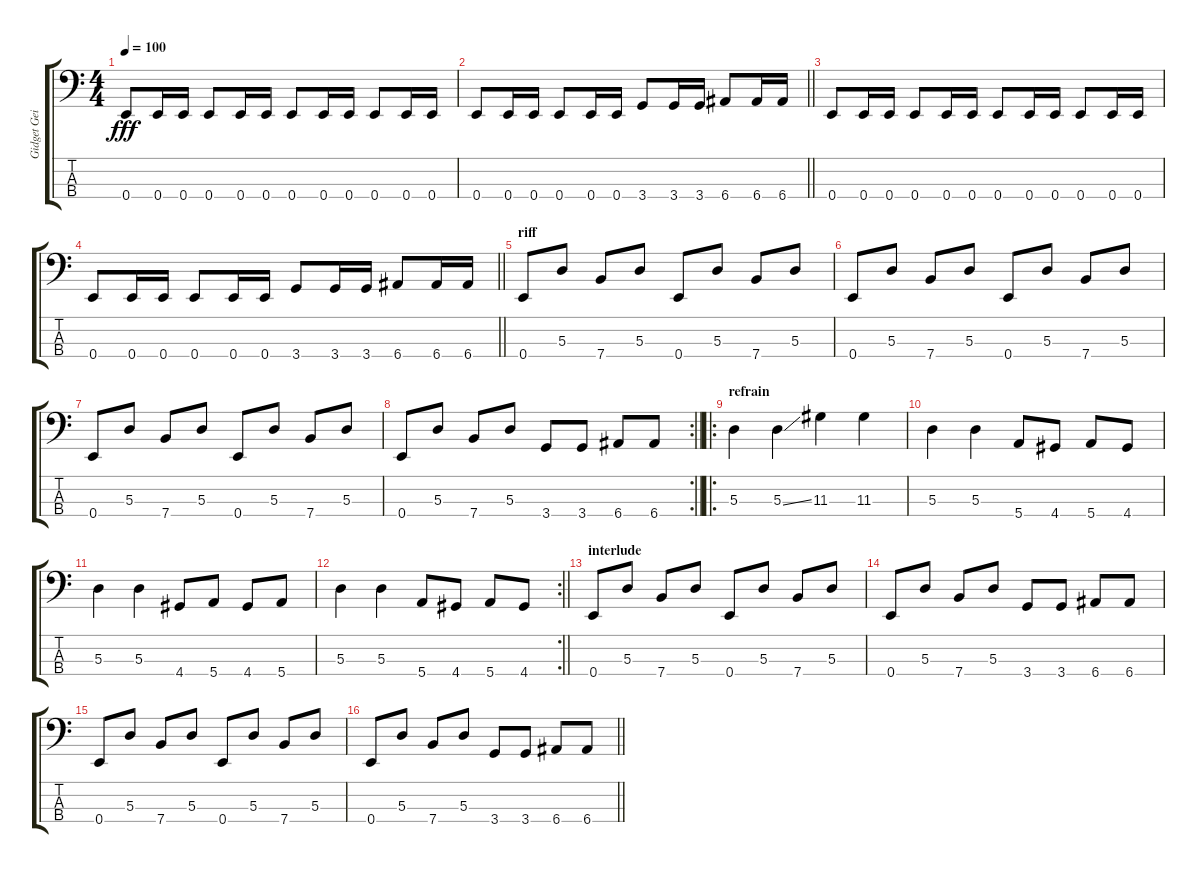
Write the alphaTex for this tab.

\track ("Gidget Gein (basse)" "Gidget Gei") {instrument electricbasspick}
\staff {score tabs}
\tuning (G2 D2 A1 E1) {hide}
\ts (4 4)
\tempo 100
\clef f4
\ks c
0.4.8{dy fff} 0.4.16 0.4.16 0.4.8 0.4.16 0.4.16 0.4.8 0.4.16 0.4.16 0.4.8 0.4.16 0.4.16 |
\barLineRight lightlight
0.4.8 0.4.16 0.4.16 0.4.8 0.4.16 0.4.16 3.4.8 3.4.16 3.4.16 6.4.8 6.4.16 6.4.16 |
0.4.8 0.4.16 0.4.16 0.4.8 0.4.16 0.4.16 0.4.8 0.4.16 0.4.16 0.4.8 0.4.16 0.4.16 |
\barLineRight lightlight
0.4.8 0.4.16 0.4.16 0.4.8 0.4.16 0.4.16 3.4.8 3.4.16 3.4.16 6.4.8 6.4.16 6.4.16 |
\section ("" "riff")
0.4.8 5.3.8 7.4.8 5.3.8 0.4.8 5.3.8 7.4.8 5.3.8 |
0.4.8 5.3.8 7.4.8 5.3.8 0.4.8 5.3.8 7.4.8 5.3.8 |
0.4.8 5.3.8 7.4.8 5.3.8 0.4.8 5.3.8 7.4.8 5.3.8 |
\rc 2
\barLineRight lightlight
0.4.8 5.3.8 7.4.8 5.3.8 3.4.8 3.4.8 6.4.8 6.4.8 |
\ro
\section ("" "refrain")
5.3.4 5.3{ss}.4 11.3.4 11.3.4 |
5.3.4 5.3.4 5.4.8 4.4.8 5.4.8 4.4.8 |
5.3.4 5.3.4 4.4.8 5.4.8 4.4.8 5.4.8 |
\rc 2
\barLineRight lightlight
5.3.4 5.3.4 5.4.8 4.4.8 5.4.8 4.4.8 |
\section ("" "interlude")
0.4.8 5.3.8 7.4.8 5.3.8 0.4.8 5.3.8 7.4.8 5.3.8 |
0.4.8 5.3.8 7.4.8 5.3.8 3.4.8 3.4.8 6.4.8 6.4.8 |
0.4.8 5.3.8 7.4.8 5.3.8 0.4.8 5.3.8 7.4.8 5.3.8 |
\barLineRight lightlight
0.4.8 5.3.8 7.4.8 5.3.8 3.4.8 3.4.8 6.4.8 6.4.8
